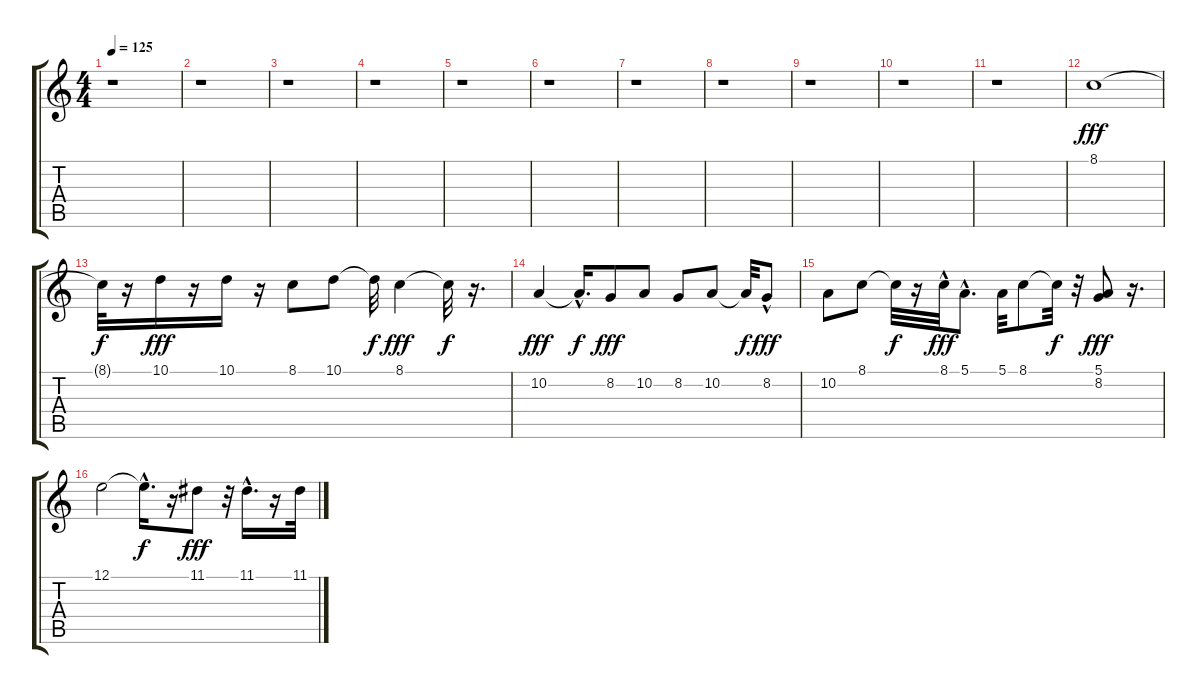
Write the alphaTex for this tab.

\track "" {instrument churchorgan}
\staff {score tabs}
\tuning (E4 B3 G3 D3 A2 E2) {hide}
\ts (4 4)
\tempo 125
\clef g2
\ks c
r.1{dy fff} |
r.1 |
r.1 |
r.1 |
r.1 |
r.1 |
r.1 |
r.1 |
r.1 |
r.1 |
r.1 |
8.1.1 |
8.1{t}.32{dy f} r.16 10.1.16{dy fff} r.16 10.1.16 r.16 8.1.8 10.1.8 10.1{t}.32{dy f} 8.1.4{dy fff} 8.1{t}.32{dy f} r.16{d} |
10.2.4{dy fff} 10.2{hac t}.16{d dy f} 8.2.8{dy fff} 10.2.8 8.2.8 10.2.8 10.2{t}.32{dy f} 8.2{hac}.8{dy fff} |
10.2.8 8.1.8 8.1{t}.32{dy f} r.16 8.1{hac}.32{dy fff} 5.1{hac}.8{d} 5.1.32 8.1.8 8.1{t}.32{dy f} r.32 (5.1 8.2).8{dy fff} r.16{d} |
12.1.2 12.1{hac t}.16{d dy f} r.16 11.1.8{dy fff} r.32 11.1{hac}.16{d} r.16 11.1.32
